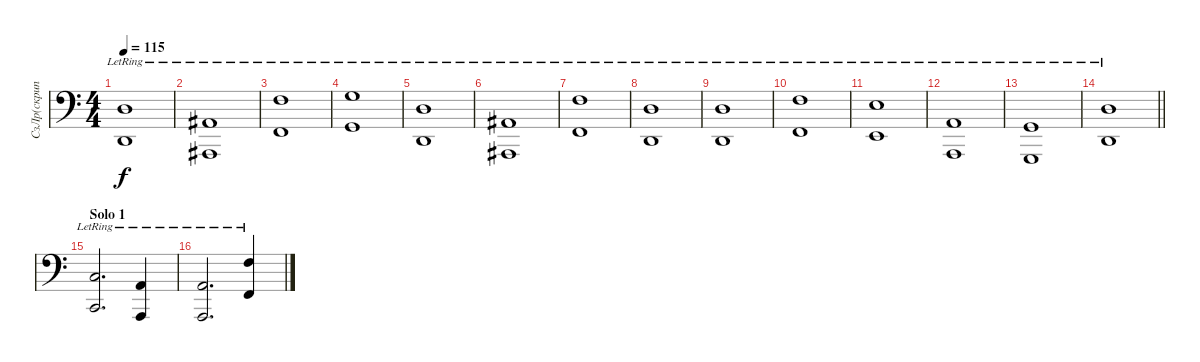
\track ("СзЛр(скрип)" "СзЛр(скрип") {instrument stringensemble1}
\staff {score}
\tuning (C3 C2 C1 C0) {hide}
\ts (4 4)
\tempo 115
\clef f4
\ks c
(2.1{lr} 2.2{lr}).1{dy f} |
(10.2{lr} 10.3{lr}).1 |
(5.1{lr} 5.2{lr}).1 |
(7.1{lr} 7.2{lr}).1 |
(2.1{lr} 2.2{lr}).1 |
(10.2{lr} 10.3{lr}).1 |
(5.1{lr} 5.2{lr}).1 |
(2.1{lr} 2.2{lr}).1 |
(2.1{lr} 2.2{lr}).1 |
(5.1{lr} 5.2{lr}).1 |
(4.1{lr} 4.2{lr}).1 |
(9.2{lr} 9.3{lr}).1 |
(7.2{lr} 7.3{lr}).1 |
\barLineRight lightlight
(2.1{lr} 2.2{lr}).1 |
\section ("" "Solo 1")
(0.1{lr} 0.2{lr}).2{d} (9.2{lr} 9.3{lr}).4 |
(9.2{lr} 9.3{lr}).2{d} (5.1{lr} 5.2{lr}).4
